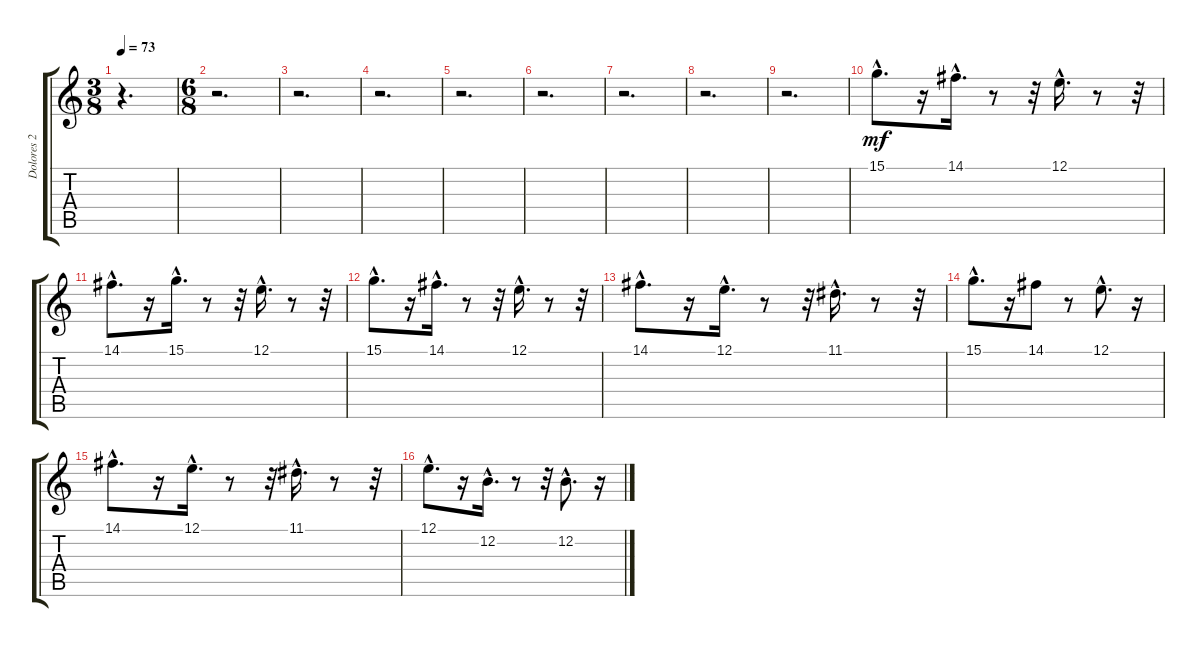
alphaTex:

\track ("Dolores 2" "Dolores 2") {instrument pad3polysynth}
\staff {score tabs}
\tuning (E4 B3 G3 D3 A2 E2) {hide}
\ts (3 8)
\tempo 73
\clef g2
\ks c
r.4{d dy mf instrument pad3polysynth} |
\ts (6 8)
r.2{d} |
r.2{d} |
r.2{d} |
r.2{d} |
r.2{d} |
r.2{d} |
r.2{d} |
r.2{d} |
15.1{hac}.8{d} r.16 14.1{hac}.16{d} r.8 r.32 12.1{hac}.16{d} r.8 r.32 |
14.1{hac}.8{d} r.16 15.1{hac}.16{d} r.8 r.32 12.1{hac}.16{d} r.8 r.32 |
15.1{hac}.8{d} r.16 14.1{hac}.16{d} r.8 r.32 12.1{hac}.16{d} r.8 r.32 |
14.1{hac}.8{d} r.16 12.1{hac}.16{d} r.8 r.32 11.1{hac}.16{d} r.8 r.32 |
15.1{hac}.8{d} r.16 14.1.8 r.8 12.1{hac}.8{d} r.16 |
14.1{hac}.8{d} r.16 12.1{hac}.16{d} r.8 r.32 11.1{hac}.16{d} r.8 r.32 |
12.1{hac}.8{d} r.16 12.2{hac}.16{d} r.8 r.32 12.2{hac}.8{d} r.16
